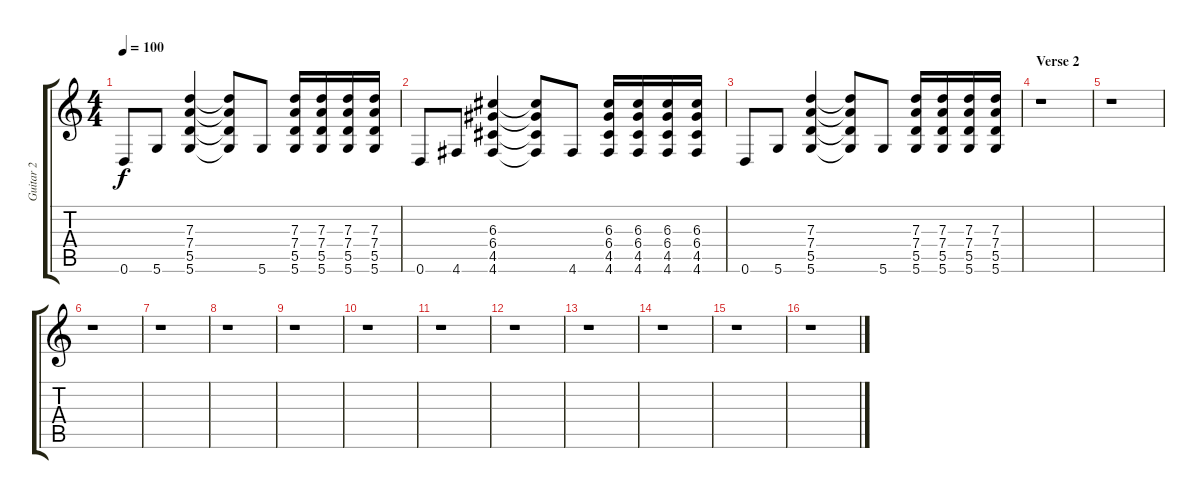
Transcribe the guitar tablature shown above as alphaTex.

\track ("Guitar 2" "Guitar 2") {instrument distortionguitar}
\staff {score tabs}
\tuning (E4 B3 G3 D3 A2 D2) {hide}
\ts (4 4)
\tempo 100
\clef g2
\ks c
0.6.8{dy f} 5.6.8 (7.3 7.4 5.5 5.6).4 (7.3{t} 7.4{t} 5.5{t} 5.6{t}).8 5.6.8 (7.3 7.4 5.5 5.6).16 (7.3 7.4 5.5 5.6).16 (7.3 7.4 5.5 5.6).16 (7.3 7.4 5.5 5.6).16 |
0.6.8 4.6.8 (6.3 6.4 4.5 4.6).4 (6.3{t} 6.4{t} 4.5{t} 4.6{t}).8 4.6.8 (6.3 6.4 4.5 4.6).16 (6.3 6.4 4.5 4.6).16 (6.3 6.4 4.5 4.6).16 (6.3 6.4 4.5 4.6).16 |
0.6.8 5.6.8 (7.3 7.4 5.5 5.6).4 (7.3{t} 7.4{t} 5.5{t} 5.6{t}).8 5.6.8 (7.3 7.4 5.5 5.6).16 (7.3 7.4 5.5 5.6).16 (7.3 7.4 5.5 5.6).16 (7.3 7.4 5.5 5.6).16 |
\section ("" "Verse 2")
r.1 |
r.1 |
r.1 |
r.1 |
r.1 |
r.1 |
r.1 |
r.1 |
r.1 |
r.1 |
r.1 |
r.1 |
r.1
